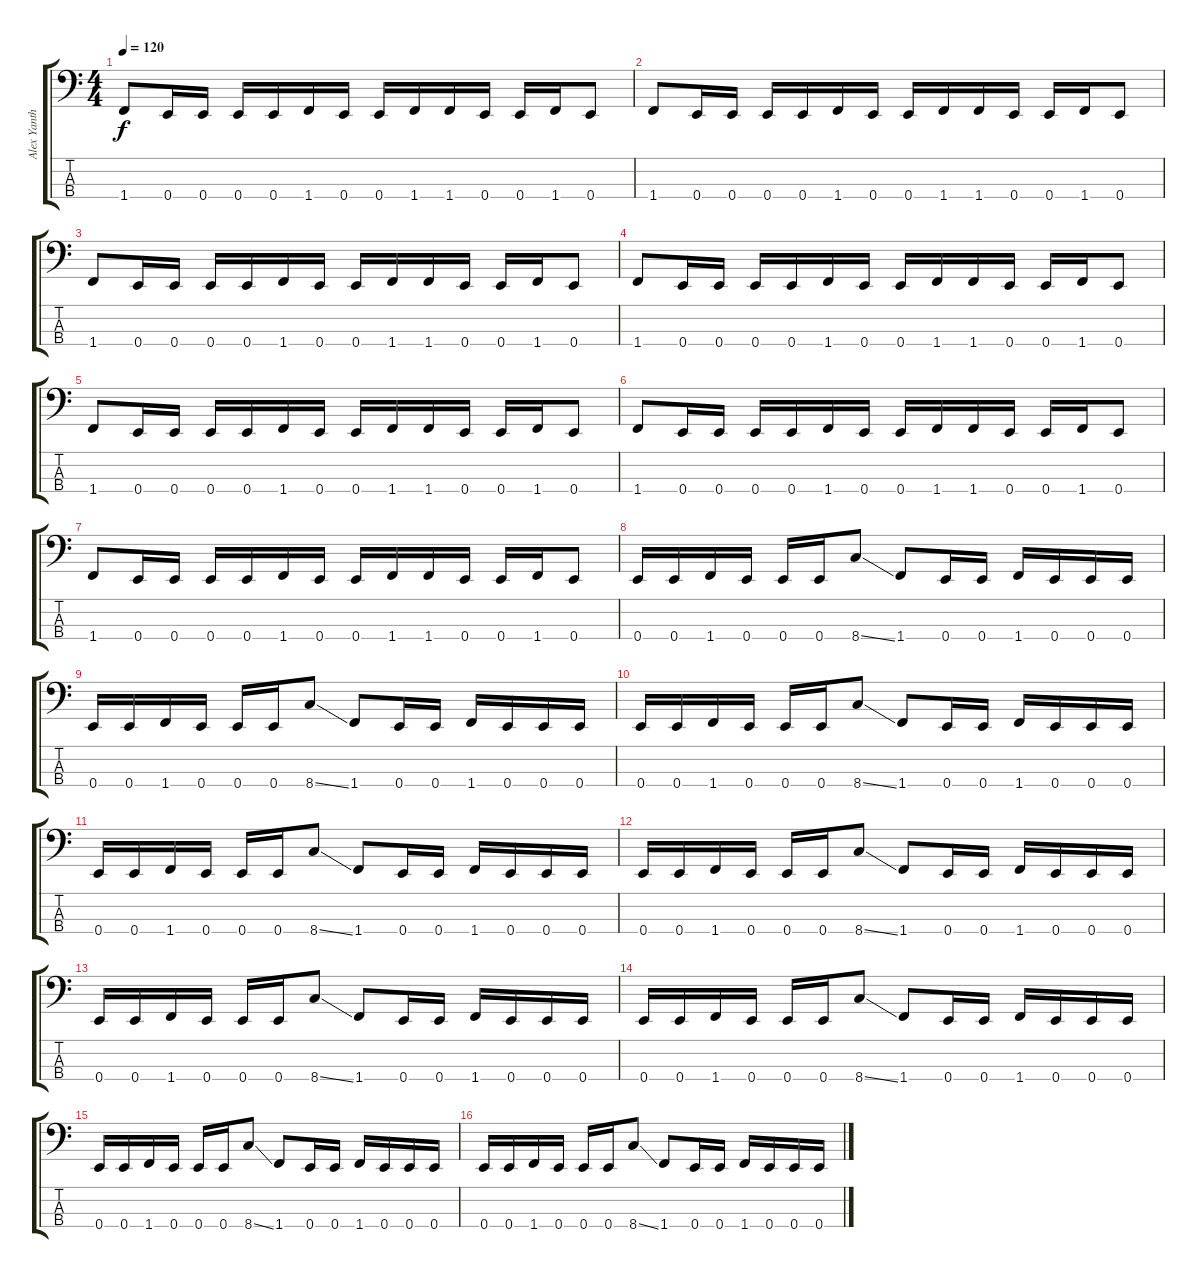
\track ("Alex Yanthar" "Alex Yanth") {instrument electricbasspick}
\staff {score tabs}
\tuning (G2 D2 A1 E1) {hide}
\ts (4 4)
\tempo 120
\clef f4
\ks c
1.4.8{dy f} 0.4.16 0.4.16 0.4.16 0.4.16 1.4.16 0.4.16 0.4.16 1.4.16 1.4.16 0.4.16 0.4.16 1.4.16 0.4.8 |
1.4.8 0.4.16 0.4.16 0.4.16 0.4.16 1.4.16 0.4.16 0.4.16 1.4.16 1.4.16 0.4.16 0.4.16 1.4.16 0.4.8 |
1.4.8 0.4.16 0.4.16 0.4.16 0.4.16 1.4.16 0.4.16 0.4.16 1.4.16 1.4.16 0.4.16 0.4.16 1.4.16 0.4.8 |
1.4.8 0.4.16 0.4.16 0.4.16 0.4.16 1.4.16 0.4.16 0.4.16 1.4.16 1.4.16 0.4.16 0.4.16 1.4.16 0.4.8 |
1.4.8 0.4.16 0.4.16 0.4.16 0.4.16 1.4.16 0.4.16 0.4.16 1.4.16 1.4.16 0.4.16 0.4.16 1.4.16 0.4.8 |
1.4.8 0.4.16 0.4.16 0.4.16 0.4.16 1.4.16 0.4.16 0.4.16 1.4.16 1.4.16 0.4.16 0.4.16 1.4.16 0.4.8 |
1.4.8 0.4.16 0.4.16 0.4.16 0.4.16 1.4.16 0.4.16 0.4.16 1.4.16 1.4.16 0.4.16 0.4.16 1.4.16 0.4.8 |
0.4.16 0.4.16 1.4.16 0.4.16 0.4.16 0.4.16 8.4{ss}.8 1.4.8 0.4.16 0.4.16 1.4.16 0.4.16 0.4.16 0.4.16 |
0.4.16 0.4.16 1.4.16 0.4.16 0.4.16 0.4.16 8.4{ss}.8 1.4.8 0.4.16 0.4.16 1.4.16 0.4.16 0.4.16 0.4.16 |
0.4.16 0.4.16 1.4.16 0.4.16 0.4.16 0.4.16 8.4{ss}.8 1.4.8 0.4.16 0.4.16 1.4.16 0.4.16 0.4.16 0.4.16 |
0.4.16 0.4.16 1.4.16 0.4.16 0.4.16 0.4.16 8.4{ss}.8 1.4.8 0.4.16 0.4.16 1.4.16 0.4.16 0.4.16 0.4.16 |
0.4.16 0.4.16 1.4.16 0.4.16 0.4.16 0.4.16 8.4{ss}.8 1.4.8 0.4.16 0.4.16 1.4.16 0.4.16 0.4.16 0.4.16 |
0.4.16 0.4.16 1.4.16 0.4.16 0.4.16 0.4.16 8.4{ss}.8 1.4.8 0.4.16 0.4.16 1.4.16 0.4.16 0.4.16 0.4.16 |
0.4.16 0.4.16 1.4.16 0.4.16 0.4.16 0.4.16 8.4{ss}.8 1.4.8 0.4.16 0.4.16 1.4.16 0.4.16 0.4.16 0.4.16 |
0.4.16 0.4.16 1.4.16 0.4.16 0.4.16 0.4.16 8.4{ss}.8 1.4.8 0.4.16 0.4.16 1.4.16 0.4.16 0.4.16 0.4.16 |
0.4.16 0.4.16 1.4.16 0.4.16 0.4.16 0.4.16 8.4{ss}.8 1.4.8 0.4.16 0.4.16 1.4.16 0.4.16 0.4.16 0.4.16
